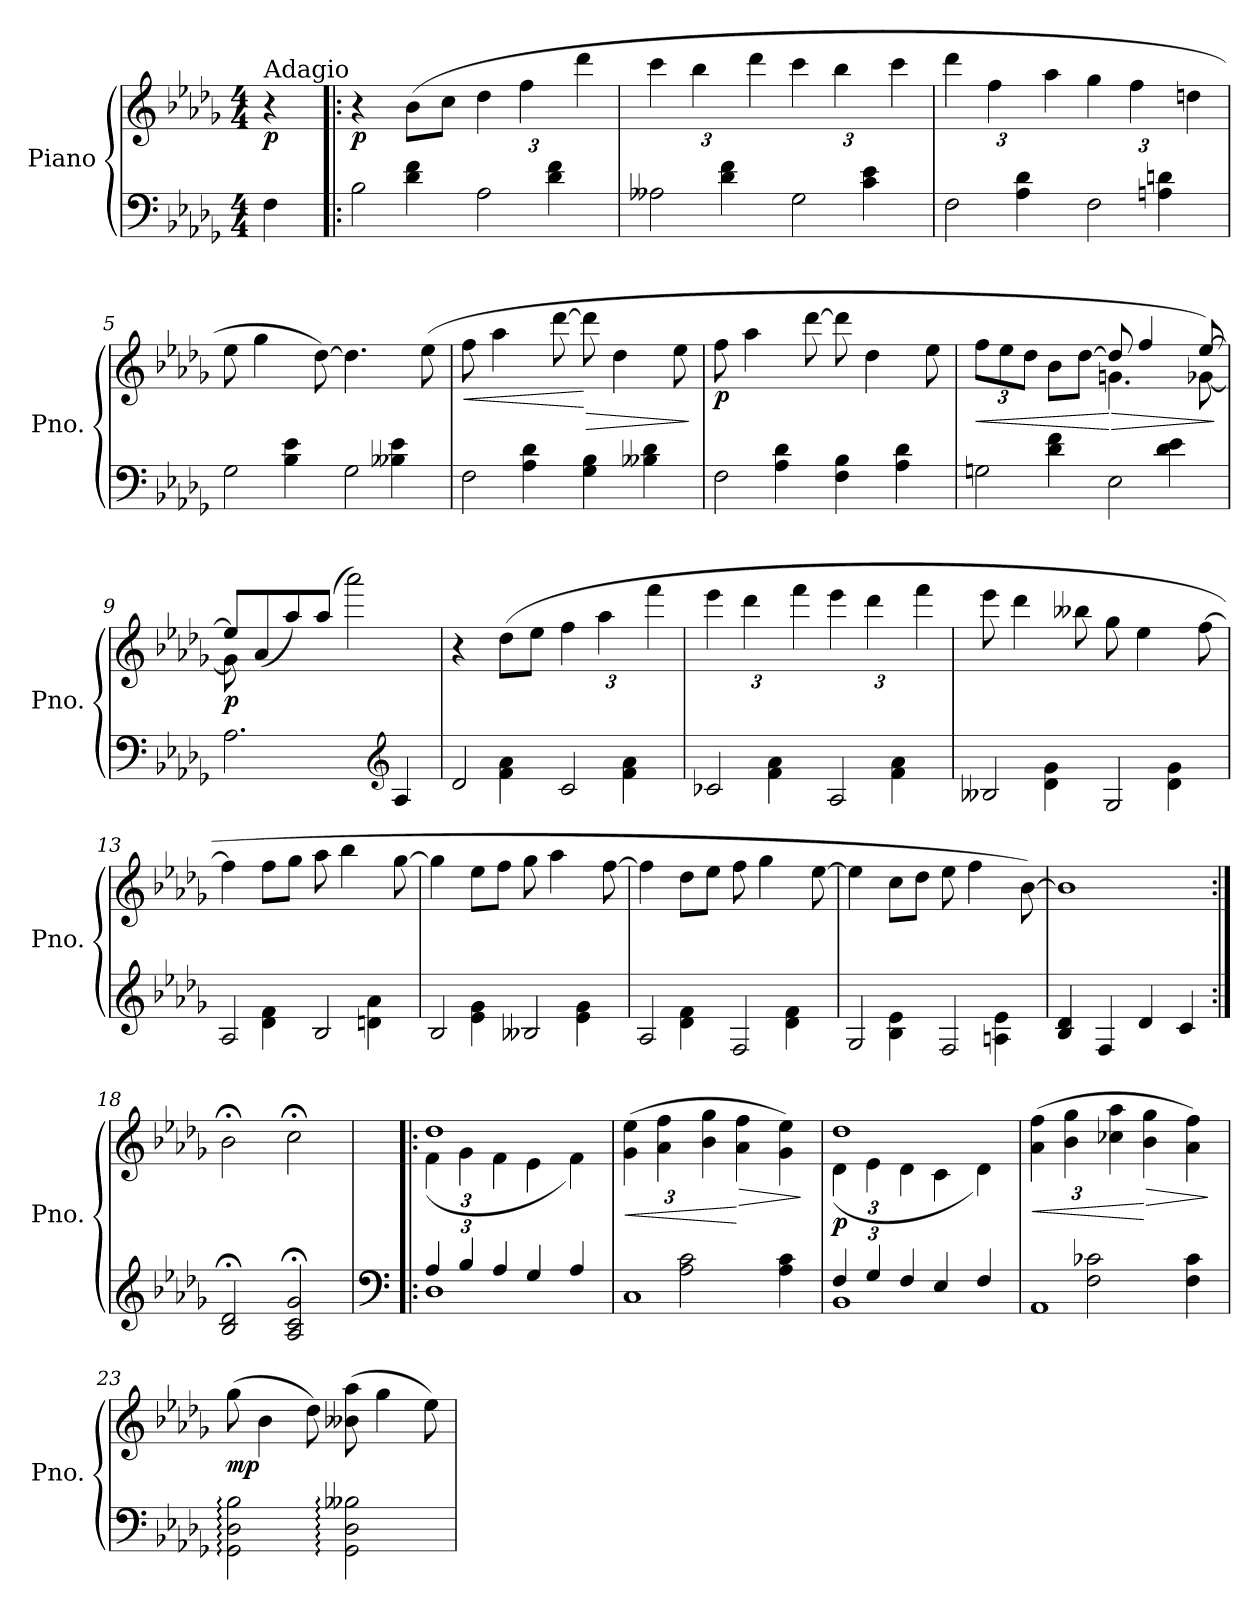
**kern	**kern	**dynam
*part1	*part1	*part1
*staff2	*staff1	*staff1/2
*I"Piano	*	*
*I'Pno.	*	*
*clefF4	*clefG2	*
*k[b-e-a-d-g-]	*k[b-e-a-d-g-]	*
*b-:	*b-:	*
*M4/4	*M4/4	*
*MM90	*MM90	*
=1	=1	=1
!	!LO:TX:a:t=Adagio	!
!	!	!LO:DY:b
4F\	4r	p
=2!|:	=2!|:	=2!|:
*^	*	*
!	!	!	!LO:DY:b
2B-\	4ryy	4r	p
.	4d-\ 4f\	(8b-\L	.
.	.	8cc\J	.
*	*	*Xbrackettup	*
2A-\	4ryy	6dd-\	.
.	.	6ff\	.
.	4d-\ 4f\	.	.
.	.	6ddd-\	.
=3	=3	=3	=3
2A--X\	4ryy	6ccc\	.
.	.	6bb-\	.
.	4d-\ 4f\	.	.
.	.	6ddd-\	.
2G-\	4ryy	6ccc\	.
.	.	6bb-\	.
.	4c\ 4e-\	.	.
.	.	6ccc\	.
=4	=4	=4	=4
2F\	4ryy	6ddd-\	.
.	.	6ff\	.
.	4A-\ 4d-\	.	.
.	.	6aa-\	.
2F\	4ryy	6gg-\	.
.	.	6ff\	.
.	4An\ 4dn\	.	.
.	.	6ddn\	.
=5	=5	=5	=5
2G-\	4ryy	8ee-\	.
.	.	4gg-\	.
.	4B-\ 4e-\	.	.
.	.	[8dd-\)	.
2G-\	4ryy	4.dd-\]	.
.	4B--X\ 4e-\	.	.
.	.	(8ee-\	.
!!LO:LB:g=z
=6	=6	=6	=6
!	!	!	!LO:HP:b
2F\	4ryy	8ff\	<
.	.	4aa-\	.
.	4A-\ 4d-\	.	.
.	.	[8ddd-\	.
!	!	!	!LO:HP:n=1:b
4G-\ 4B-\	2ryy	8ddd-\]	[ >
.	.	4dd-\	.
4B--X\ 4d-\	.	.	.
.	.	8ee-\	.
*v	*v	*	*
.	.	]
=7	=7	=7
*^	*	*
!	!	!	!LO:DY:b
2F\	4ryy	8ff\	p
.	.	4aa-\	.
.	4A-\ 4d-\	.	.
.	.	[8ddd-\	.
4F\ 4B-\	2ryy	8ddd-\]	.
.	.	4dd-\	.
4A-\ 4d-\	.	.	.
.	.	8ee-\	.
=8	=8	=8	=8
!	!	!	!LO:HP:b
*	*	*^	*
2Gn\	4ryy	12ff\L	2ryy	<
.	.	12ee-\	.	.
.	.	12dd-\J	.	.
.	4d-\ 4f\	8b-\L	.	.
.	.	[8dd-\J	.	.
!	!	!	!	!LO:HP:n=1:b
2E-\	4ryy	8dd-/]	4.gn\	[ >
.	.	4ff/	.	.
.	4d-\ 4e-\	.	.	.
.	.	[8ee-/)	[8g-X\	.
*v	*v	*	*	*
*	*v	*v	*
.	.	]
=9	=9	=9
*	*^	*
!	!	!	!LO:DY:b
2.A-\	8ee-/L]	8g-\]	p
.	(8a-/	2..ryy	.
.	8aa-/)	.	.
.	(8aa-/J	.	.
.	2aaa-\)	.	.
*clefG2	*	*	*
4A-/	.	.	.
*	*v	*v	*
!!LO:LB:g=z
=10	=10	=10
*^	*	*
2d-/	4ryy	4r	.
.	4f\ 4a-\	(8dd-\L	.
.	.	8ee-\J	.
2c/	4ryy	6ff\	.
.	.	6aa-\	.
.	4f\ 4a-\	.	.
.	.	6fff\	.
=11	=11	=11	=11
2c-X/	4ryy	6eee-\	.
.	.	6ddd-\	.
.	4f\ 4a-\	.	.
.	.	6fff\	.
2A-/	4ryy	6eee-\	.
.	.	6ddd-\	.
.	4f\ 4a-\	.	.
.	.	6fff\	.
=12	=12	=12	=12
2B--X/	4ryy	8eee-\	.
.	.	4ddd-\	.
.	4d-\ 4g-\	.	.
.	.	8bb--X\	.
2G-/	4ryy	8gg-\	.
.	.	4ee-\	.
.	4d-\ 4g-\	.	.
.	.	[8ff\	.
=13	=13	=13	=13
2A-/	4ryy	4ff\]	.
.	4d-\ 4f\	8ff\L	.
.	.	8gg-\J	.
2B-/	4ryy	8aa-\	.
.	.	4bb-\	.
.	4dn\ 4a-\	.	.
.	.	[8gg-\	.
!!LO:LB:g=z
=14	=14	=14	=14
2B-/	4ryy	4gg-\]	.
.	4e-\ 4g-\	8ee-\L	.
.	.	8ff\J	.
2B--X/	4ryy	8gg-\	.
.	.	4aa-\	.
.	4e-\ 4g-\	.	.
.	.	[8ff\	.
=15	=15	=15	=15
2A-/	4ryy	4ff\]	.
.	4d-\ 4f\	8dd-\L	.
.	.	8ee-\J	.
2F/	4ryy	8ff\	.
.	.	4gg-\	.
.	4d-\ 4f\	.	.
.	.	[8ee-\	.
=16	=16	=16	=16
2G-/	4ryy	4ee-\]	.
.	4B-\ 4e-\	8cc\L	.
.	.	8dd-\J	.
2F/	4ryy	8ee-\	.
.	.	4ff\	.
.	4An\ 4e-\	.	.
.	.	[8b-\)	.
*v	*v	*	*
=17	=17	=17
4B-/ 4d-/	1b-]	.
4F/	.	.
4d-/	.	.
4c/	.	.
=18:|!	=18:|!	=18:|!
2B-/;< 2d-/;<	2b-;<\	.
2A-/;< 2c/;< 2g-/;<	2cc;<\	.
!!LO:LB:g=z
=19!|:	=19!|:	=19!|:
*clefF4	*	*
*Xbrackettup	*	*
*^	*^	*
6A-/	1D-	1dd-	(6f\	.
6B-/	.	.	6g-\	.
6A-/	.	.	6f\	.
4G-/	.	.	4e-\	.
4A-/	.	.	4f\)	.
=20	=20	=20	=20	=20
!	!	!	!	!LO:HP:b
*	*	*v	*v	*
1C	4ryy	(6g-\ 6ee-\	<
.	.	6a-\ 6ff\	.
.	2A-\ 2c\	.	.
.	.	6b-\ 6gg-\	.
!	!	!	!LO:HP:n=1:b
.	.	4a-\ 4ff\	[ >
.	4A-\ 4c\	4g-\ 4ee-\)	.
*v	*v	*	*
.	.	]
=21	=21	=21
*^	*^	*
!	!	!	!	!LO:DY:b
6F/	1BB-	1dd-	(6d-\	p
6G-/	.	.	6e-\	.
6F/	.	.	6d-\	.
4E-/	.	.	4c\	.
4F/	.	.	4d-\)	.
=22	=22	=22	=22	=22
!	!	!	!	!LO:HP:b
*	*	*v	*v	*
1AA-	4ryy	(6a-\ 6ff\	<
.	.	6b-\ 6gg-\	.
.	2F\ 2c-X\	.	.
.	.	6cc-X\ 6aa-\	.
!	!	!	!LO:HP:n=1:b
.	.	4b-\ 4gg-\	[ >
.	4F\ 4c-\	4a-\ 4ff\)	.
*v	*v	*	*
.	.	]
!!LO:PB:g=z
=23	=23	=23
!	!	!LO:DY:b
2GG-\: 2D-\: 2B-\:	(8gg-\	mp
.	4b-\	.
.	8dd-\)	.
2GG-\: 2D-\: 2B--X\:	(8b--X\ 8aa-\	.
.	4gg-\	.
.	8ee-\)	.
=	=	=
*-	*-	*-
